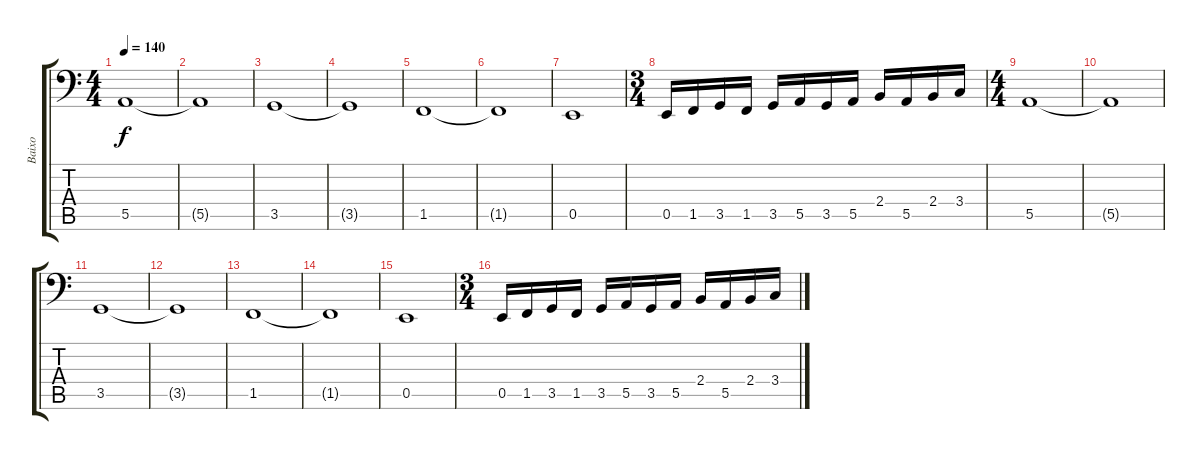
\track ("Baixo" "Baixo") {instrument electricbassfinger}
\staff {score tabs}
\tuning (C3 G2 D2 A1 E1 B0) {hide}
\ts (4 4)
\tempo 140
\clef f4
\ks c
5.5.1{dy f instrument electricbassfinger} |
5.5{t}.1 |
3.5.1 |
3.5{t}.1 |
1.5.1 |
1.5{t}.1 |
0.5.1 |
\ts (3 4)
0.5.16 1.5.16 3.5.16 1.5.16 3.5.16 5.5.16 3.5.16 5.5.16 2.4.16 5.5.16 2.4.16 3.4.16 |
\ts (4 4)
5.5.1 |
5.5{t}.1 |
3.5.1 |
3.5{t}.1 |
1.5.1 |
1.5{t}.1 |
0.5.1 |
\ts (3 4)
0.5.16 1.5.16 3.5.16 1.5.16 3.5.16 5.5.16 3.5.16 5.5.16 2.4.16 5.5.16 2.4.16 3.4.16
